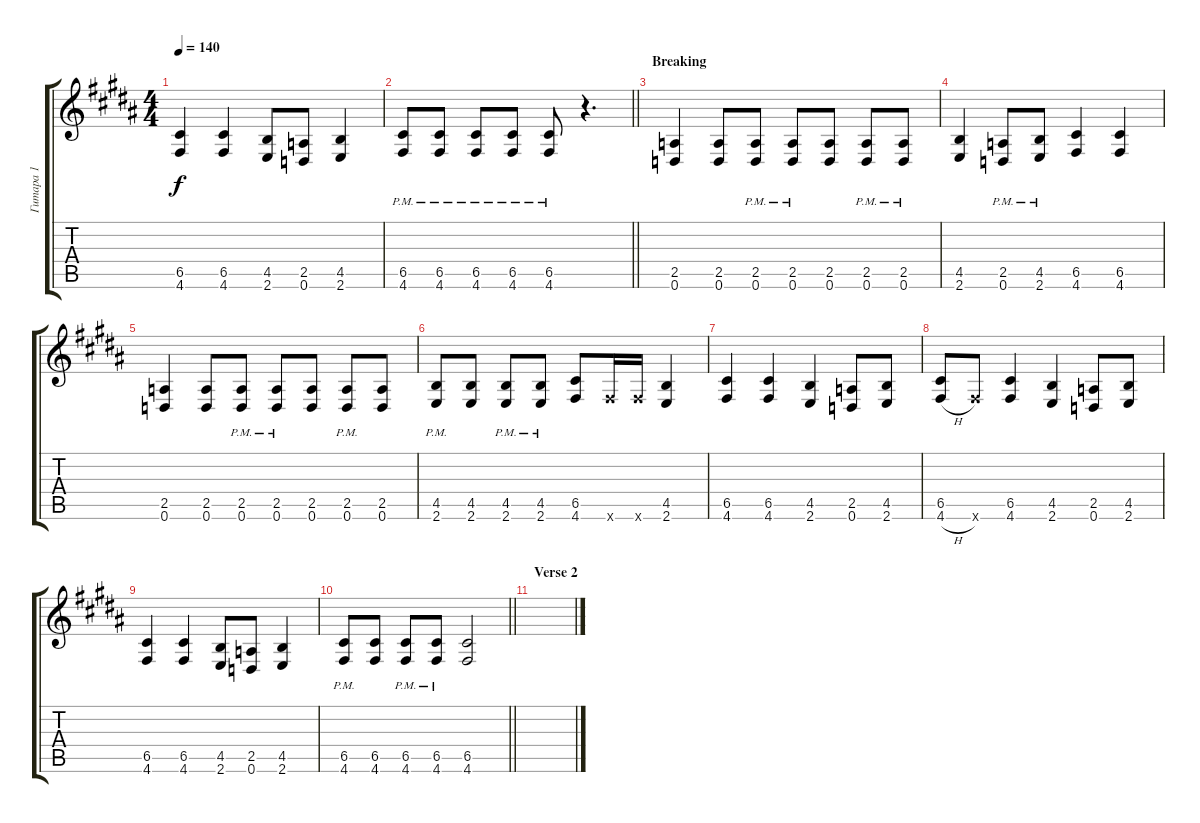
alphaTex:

\track ("Гитара 1" "Гитара 1") {instrument distortionguitar}
\staff {score tabs}
\tuning (D4 A3 F3 C3 G2 D2) {hide}
\ts (4 4)
\tempo 140
\clef g2
\ks g#minor
(6.5 4.6).4{dy f} (6.5 4.6).4 (4.5 2.6).8 (2.5 0.6).8 (4.5 2.6).4 |
\barLineRight lightlight
(6.5{pm} 4.6{pm}).8 (6.5{pm} 4.6{pm}).8 (6.5{pm} 4.6{pm}).8 (6.5{pm} 4.6{pm}).8 (6.5{pm} 4.6{pm}).8 r.4{d} |
\section ("" "Breaking")
(2.5 0.6).4 (2.5 0.6).8 (2.5{pm} 0.6{pm}).8 (2.5{pm} 0.6{pm}).8 (2.5 0.6).8 (2.5{pm} 0.6{pm}).8 (2.5{pm} 0.6{pm}).8 |
(4.5 2.6).4 (2.5{pm} 0.6{pm}).8 (4.5 2.6{pm}).8 (6.5 4.6).4 (6.5 4.6).4 |
(2.5 0.6).4 (2.5 0.6).8 (2.5{pm} 0.6{pm}).8 (2.5{pm} 0.6{pm}).8 (2.5 0.6).8 (2.5{pm} 0.6{pm}).8 (2.5 0.6).8 |
(4.5{pm} 2.6{pm}).8 (4.5 2.6).8 (4.5{pm} 2.6{pm}).8 (4.5{pm} 2.6{pm}).8 (6.5 4.6).8 4.6{x}.16 4.6{x}.16 (4.5 2.6).4 |
(6.5 4.6).4 (6.5 4.6).4 (4.5 2.6).4 (2.5 0.6).8 (4.5 2.6).8 |
(6.5 4.6{h}).8 4.6{x}.8 (6.5 4.6).4 (4.5 2.6).4 (2.5 0.6).8 (4.5 2.6).8 |
(6.5 4.6).4 (6.5 4.6).4 (4.5 2.6).8 (2.5 0.6).8 (4.5 2.6).4 |
\barLineRight lightlight
(6.5{pm} 4.6{pm}).8 (6.5 4.6).8 (6.5{pm} 4.6{pm}).8 (6.5{pm} 4.6{pm}).8 (6.5 4.6).2 |
\section ("" "Verse 2")
